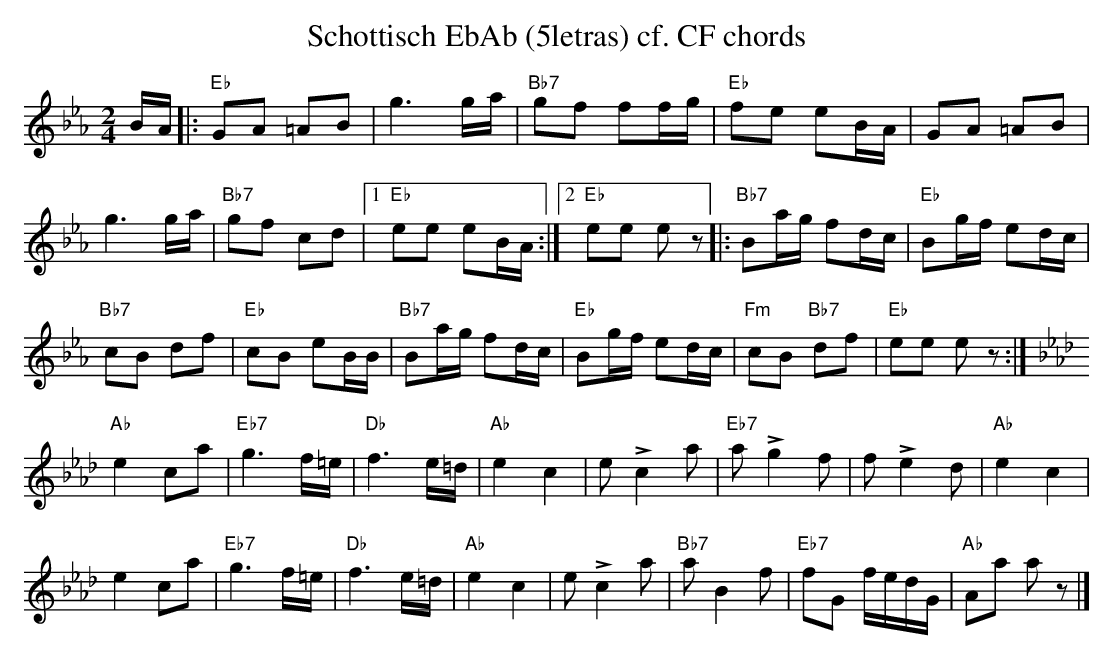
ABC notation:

X:1
T:Schottisch EbAb (5letras) cf. CF chords
M:2/4
L:1/16
K:Ebmaj%%MIDI gchordon
BA |: "Eb"G2A2 =A2B2 | g6ga | "Bb7"g2f2 f2fg | "Eb"f2e2 e2BA | G2A2 =A2B2 |
g6ga | "Bb7"g2f2 c2d2 |1 "Eb"e2e2 e2BA :|2 "Eb"e2e2 e2z2 |: "Bb7"B2ag f2dc | "Eb"B2gf e2dc |
"Bb7"c2B2 d2f2 | "Eb"c2B2 e2BB | "Bb7"B2ag f2dc | "Eb"B2gf e2dc | "Fm"c2B2 "Bb7"d2f2 | "Eb"e2e2 e2z2 :| [K:Abmaj]
"Ab"e4c2a2 | "Eb7"g6f=e | "Db"f6e=d | "Ab"e4c4 | e2!>!c4a2 | "Eb7"a2!>!g4f2 |f2!>!e4d2 | "Ab"e4c4 |
e4c2a2 | "Eb7"g6f=e | "Db"f6e=d | "Ab"e4c4 | e2!>!c4a2 | "Bb7"a2B4f2 | "Eb7"f2G2 fedG | "Ab"A2a2 a2z2 |]
